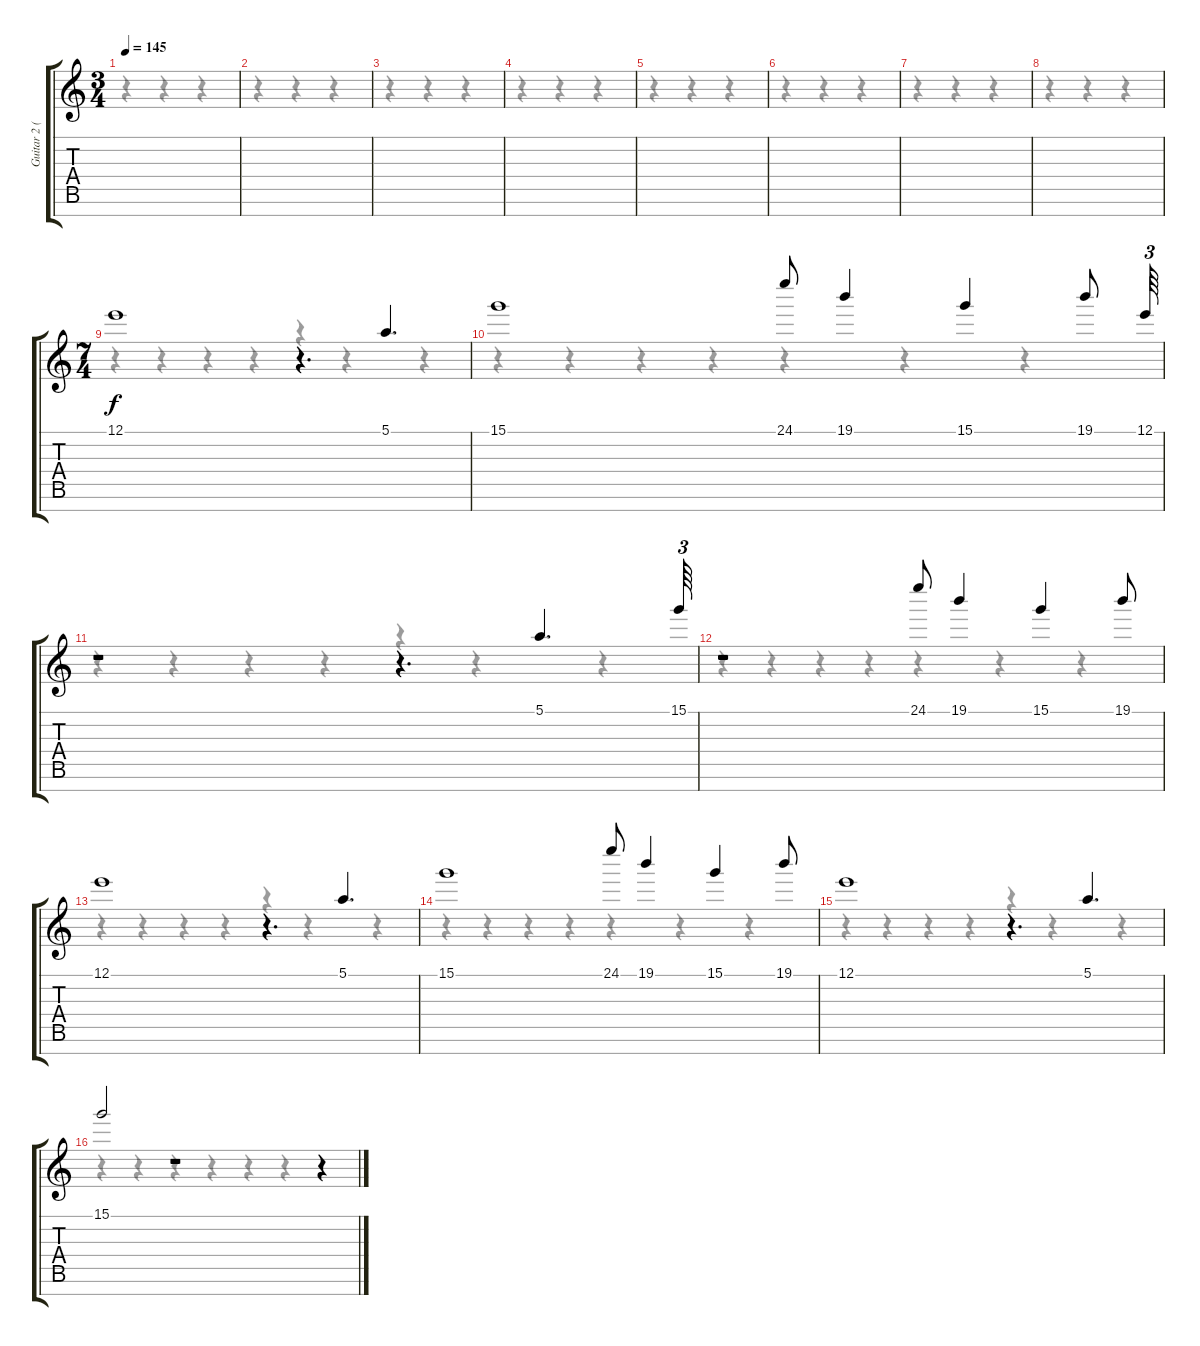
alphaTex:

\track ("Guitar 2 (Clean)" "Guitar 2 (") {instrument electricguitarclean}
\staff {score tabs}
\tuning (E4 B3 G3 D3 A2 E2 B1) {hide}
\voice
\ts (3 4)
\tempo 145
\clef g2
\ks c
|
|
|
|
|
|
|
|
\ts (7 4)
12.1.1 r.4{d} 5.1.4{d} |
15.1.1 24.1.8 19.1.4 15.1.4 19.1.8 12.1.64{tu (3 2)} |
r.1 r.4{d} 5.1.4{d} 15.1.64{tu (3 2)} |
r.1 24.1.8 19.1.4 15.1.4 19.1.8 |
12.1.1 r.4{d} 5.1.4{d} |
15.1.1 24.1.8 19.1.4 15.1.4 19.1.8 |
12.1.1 r.4{d} 5.1.4{d} |
15.1.2 r.1 r.4
\voice
\clef g2
\ottava regular
\simile none
\ks c
r.4{dy f} r.4 r.4 |
r.4 r.4 r.4 |
r.4 r.4 r.4 |
r.4 r.4 r.4 |
r.4 r.4 r.4 |
r.4 r.4 r.4 |
r.4 r.4 r.4 |
r.4 r.4 r.4 |
r.4 r.4 r.4 r.4 r.4 r.4 r.4 |
r.4 r.4 r.4 r.4 r.4 r.4 r.4 |
r.4 r.4 r.4 r.4 r.4 r.4 r.4 |
r.4 r.4 r.4 r.4 r.4 r.4 r.4 |
r.4 r.4 r.4 r.4 r.4 r.4 r.4 |
r.4 r.4 r.4 r.4 r.4 r.4 r.4 |
r.4 r.4 r.4 r.4 r.4 r.4 r.4 |
r.4 r.4 r.4 r.4 r.4 r.4 r.4
